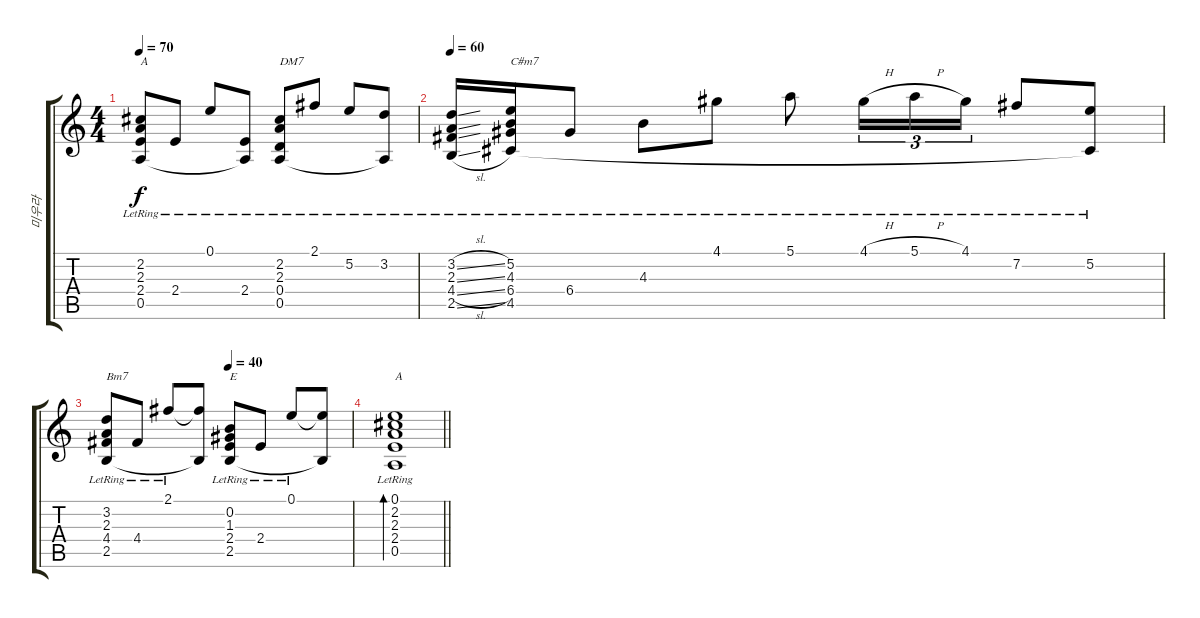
\track ("미우라" "미우라") {instrument acousticguitarsteel}
\staff {score tabs}
\tuning (E4 B3 G3 D3 A2 E2) {hide}
\ts (4 4)
\tempo 70
\clef g2
\ks c
(2.2{lr} 2.3{lr} 2.4{lr} 0.5{lr}).8{txt "A" dy f} 2.4{lr}.8 0.1{lr}.8 (2.4{lr} 0.5{t}).8 (2.2{lr} 2.3{lr} 0.4{lr} 0.5{lr}).8{txt "DM7"} 2.1{lr}.8 5.2{lr}.8 (3.2{lr} 0.5{t}).8 |
\tempo 60
(3.2{sl lr} 2.3{sl lr} 4.4{sl lr} 2.5{sl lr}).16 (5.2{lr} 4.3{lr} 6.4{lr} 4.5{lr}).16{txt "C#m7"} 6.4{lr}.8 4.3{lr}.8 4.1{lr}.8 5.1{lr}.8 4.1{h lr}.16{tu (3 2)} 5.1{h lr}.16{tu (3 2)} 4.1{lr}.16{tu (3 2)} 7.2{lr}.8 (5.2{lr} 4.5{t}).8 |
\tempo (40 0.5)
(3.2{lr} 2.3{lr} 4.4{lr} 2.5{lr}).8{txt "Bm7"} 4.4{lr}.8 2.1{lr}.8 (2.1{t} 2.5{t}).8 (0.2{lr} 1.3{lr} 2.4{lr} 2.5{lr}).8{txt "E"} 2.4{lr}.8 0.1{lr}.8 (0.1{t} 2.5{t}).8 |
\barLineRight lightlight
(0.1{lr} 2.2{lr} 2.3{lr} 2.4{lr} 0.5{lr}).1{bd 240 txt "A"}
